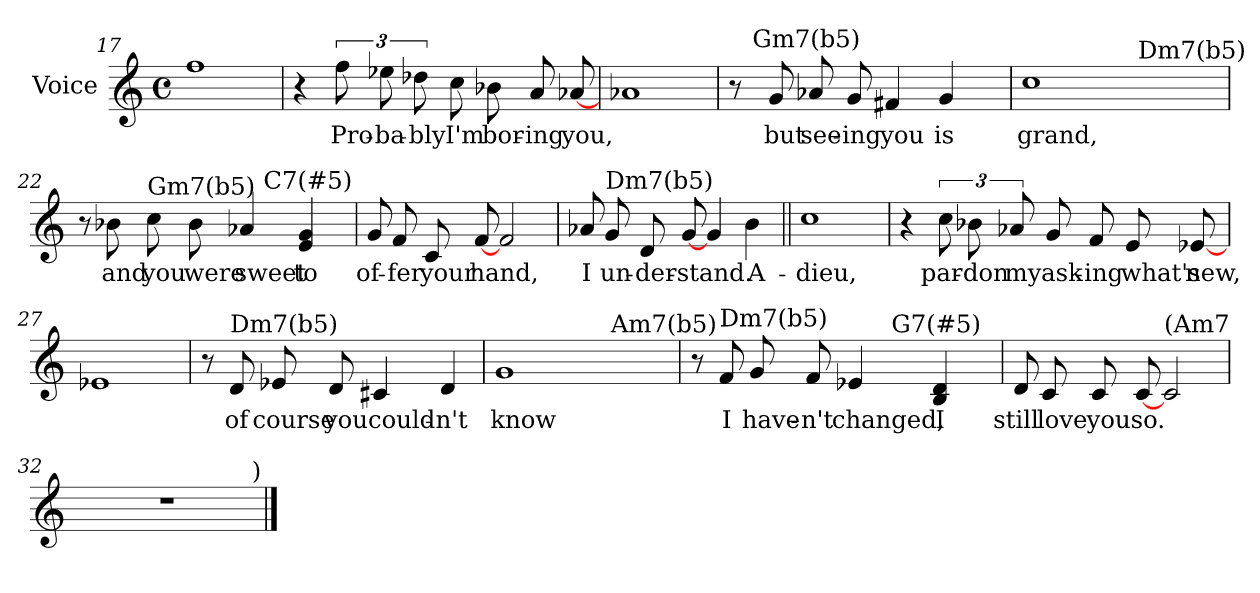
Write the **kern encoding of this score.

**kern	**text
*part1	*part1
*staff1	*staff1
*I"Voice	*
*I'Voice	*
!!LO:LB:g=z
*clefG2	*
*k[]	*
*C:	*
*M4/4	*
*met(c)	*
=17	=17
1ff	.
=18	=18
4r	.
12ffL	-Pro-
12ee-	-ba-
12dd-	-bly
8ccL	-I'm
8b-	-bor-
8a	-ing
[8a-	-you,
=19	=19
1a-	.
=20	=20
*^	*
8r	16ryy	.
.	256..ryy	.
!	!LO:TX:a:t=Gm7(b5)	!
.	2ryy	.
8g	.	-but
8a-L	.	-see-
8g	.	-ing
4f#	.	-you
.	4ryy	.
4g	.	-is
.	8ryy	.
.	32ryy	.
.	64ryy	.
.	128ryy	.
.	1024ryy	.
!!LO:LB:g=z	!!
=21	=21	=21
1cc	2ryy	-grand,
.	8ryy	.
.	16ryy	.
.	128.ryy	.
!	!LO:TX:a:t=Dm7(b5)	!
.	4ryy	.
.	32ryy	.
.	64ryy	.
.	256ryy	.
=22	=22	=22
8r	2ryy	.
8b-	.	-and
!LO:TX:a:t=Gm7(b5)	!	!
8ccL	.	-you
8b-	.	-were
4a-	16ryy	-sweet
.	128ryy	.
!	!LO:TX:a:t=C7(#5)	!
.	4ryy	.
4e 4g	.	-to
.	8ryy	.
.	32..ryy	.
*v	*v	*
=23	=23
8gL	-of-
8f	-fer
8c	-your
[8f	-hand,
2f	.
=24	=24
8a-L	-I
!LO:TX:a:t=Dm7(b5)	!
8g	-un-
8d	-der-
[8g	-stand.
4g	.
4b	-A-
!!LO:LB:g=z
=25||	=25||
1cc	-dieu,
=26	=26
4r	.
12ccL	-par-
12b-	-don
12a-	-my
8gL	-ask-
8f	-ing
8e	-what's
[8e-	-new,
=27	=27
1e-	.
=28	=28
8r	.
!LO:TX:a:t=Dm7(b5)	!
8d	-of
8e-L	-course
8d	-you
4c#	-could-
4d	-n't
!!LO:LB:g=z
=29	=29
*^	*
1g	2ryy	-know
.	8ryy	.
.	32ryy	.
.	64ryy	.
.	512ryy	.
!	!LO:TX:a:t=Am7(b5)	!
.	4ryy	.
.	16ryy	.
.	128..ryy	.
=30	=30	=30
8r	2ryy	.
!LO:TX:a:t=Dm7(b5)	!	!
8f	.	-I
8gL	.	-have-
8f	.	-n't
4e-	16ryy	-changed,
.	32ryy	.
.	512.ryy	.
!	!LO:TX:a:t=G7(#5)	!
.	4ryy	.
4B 4d	.	-I
.	8ryy	.
.	64ryy	.
.	128ryy	.
.	256ryy	.
.	1024ryy	.
*v	*v	*
=31	=31
8dL	-still
8c	-love
8c	-you
[8c	-so.
!LO:TX:a:t=(Am7	!
2c	.
=32	=32
*^	*
1r	2ryy	.
.	4ryy	.
.	8ryy	.
.	16ryy	.
.	32ryy	.
.	64ryy	.
.	128...ryy	.
!	!LO:TX:a:t=)	!
.	1024ryy	.
*v	*v	*
==	==
*-	*-
